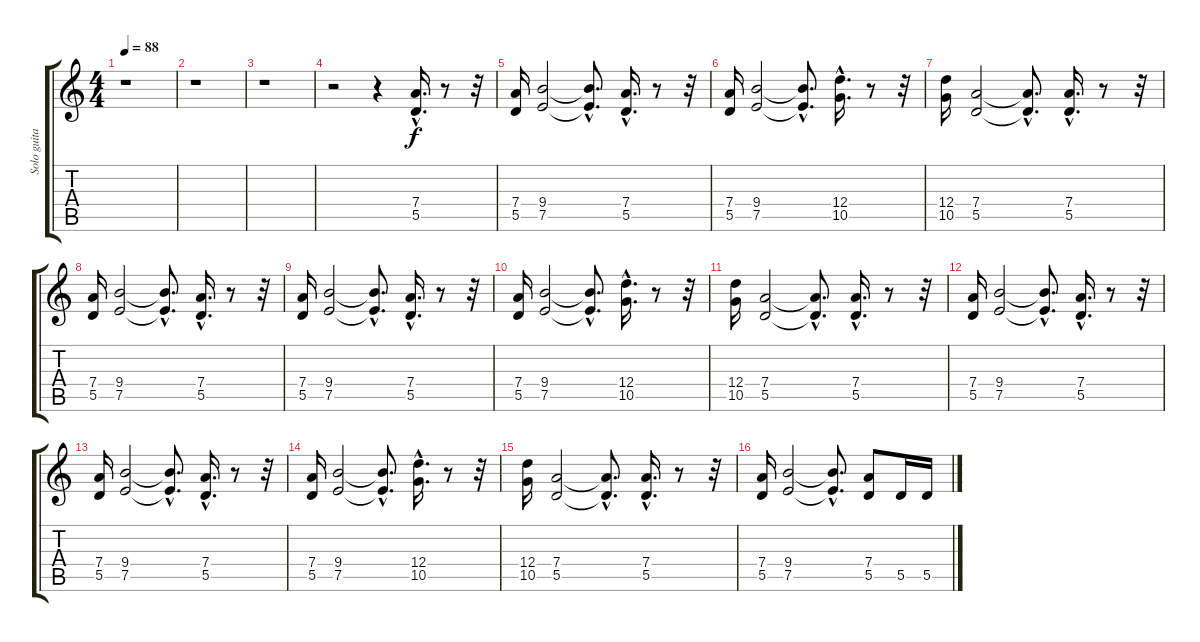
\track ("Solo guitar" "Solo guita") {instrument distortionguitar}
\staff {score tabs}
\tuning (E4 B3 G3 D3 A2 E2) {hide}
\ts (4 4)
\tempo 88
\clef g2
\ks c
r.1{dy f instrument distortionguitar} |
r.1 |
r.1 |
r.2 r.4 (7.4{hac} 5.5{hac}).16{d} r.8 r.32 |
(7.4 5.5).16 (9.4 7.5).2 (9.4{hac t} 7.5{hac t}).8{d} (7.4{hac} 5.5{hac}).16{d} r.8 r.32 |
(7.4 5.5).16 (9.4 7.5).2 (9.4{hac t} 7.5{hac t}).8{d} (12.4{hac} 10.5{hac}).16{d} r.8 r.32 |
(12.4 10.5).16 (7.4 5.5).2 (7.4{hac t} 5.5{hac t}).8{d} (7.4{hac} 5.5{hac}).16{d} r.8 r.32 |
(7.4 5.5).16 (9.4 7.5).2 (9.4{hac t} 7.5{hac t}).8{d} (7.4{hac} 5.5{hac}).16{d} r.8 r.32 |
(7.4 5.5).16 (9.4 7.5).2 (9.4{hac t} 7.5{hac t}).8{d} (7.4{hac} 5.5{hac}).16{d} r.8 r.32 |
(7.4 5.5).16 (9.4 7.5).2 (9.4{hac t} 7.5{hac t}).8{d} (12.4{hac} 10.5{hac}).16{d} r.8 r.32 |
(12.4 10.5).16 (7.4 5.5).2 (7.4{hac t} 5.5{hac t}).8{d} (7.4{hac} 5.5{hac}).16{d} r.8 r.32 |
(7.4 5.5).16 (9.4 7.5).2 (9.4{hac t} 7.5{hac t}).8{d} (7.4{hac} 5.5{hac}).16{d} r.8 r.32 |
(7.4 5.5).16 (9.4 7.5).2 (9.4{hac t} 7.5{hac t}).8{d} (7.4{hac} 5.5{hac}).16{d} r.8 r.32 |
(7.4 5.5).16 (9.4 7.5).2 (9.4{hac t} 7.5{hac t}).8{d} (12.4{hac} 10.5{hac}).16{d} r.8 r.32 |
(12.4 10.5).16 (7.4 5.5).2 (7.4{hac t} 5.5{hac t}).8{d} (7.4{hac} 5.5{hac}).16{d} r.8 r.32 |
(7.4 5.5).16 (9.4 7.5).2 (9.4{hac t} 7.5{hac t}).8{d} (7.4 5.5).8 5.5.16 5.5.16
